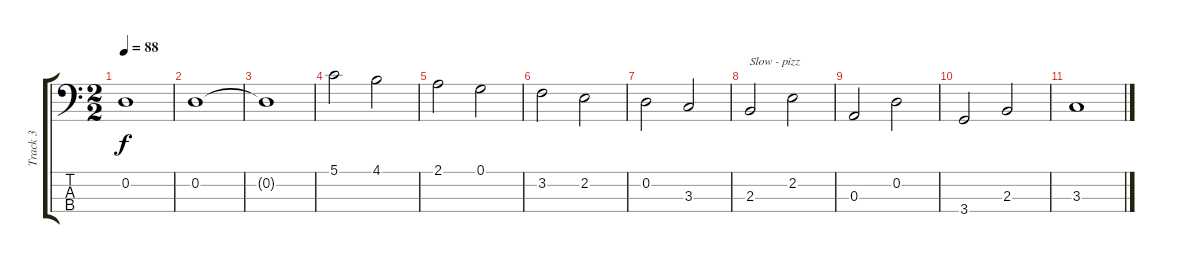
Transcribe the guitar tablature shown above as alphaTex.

\track ("Track 3" "Track 3") {instrument acousticguitarnylon}
\staff {score tabs}
\tuning (G2 D2 A1 E1) {hide}
\ts (2 2)
\tempo 88
\clef f4
\ks aminor
0.2{t}.1{dy f} |
0.2.1 |
0.2{t}.1 |
5.1.2 4.1.2 |
2.1.2 0.1.2 |
3.2.2 2.2.2 |
0.2.2 3.3.2 |
2.3.2{txt "Slow - pizz"} 2.2.2 |
0.3.2 0.2.2 |
3.4.2 2.3.2 |
3.3.1
